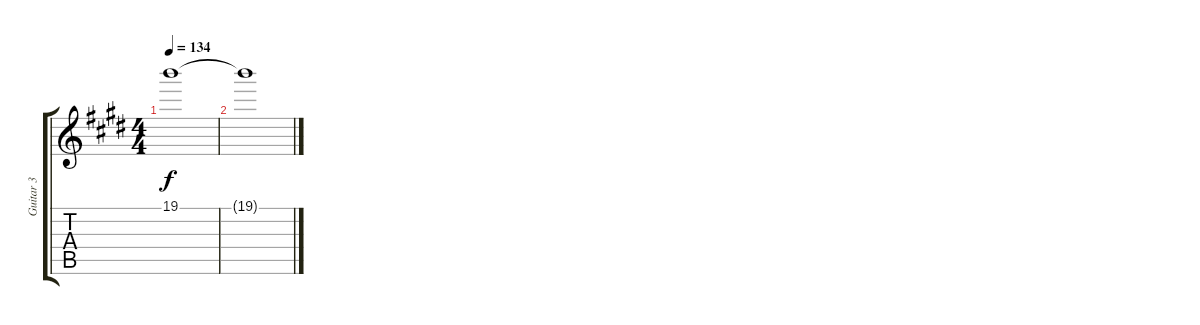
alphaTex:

\track ("Guitar 3" "Guitar 3") {instrument distortionguitar}
\staff {score tabs}
\tuning (E4 B3 G3 D3 A2 E2) {hide}
\ts (4 4)
\tempo 134
\clef g2
\ks e
19.1{t}.1{dy f} |
19.1{t}.1
